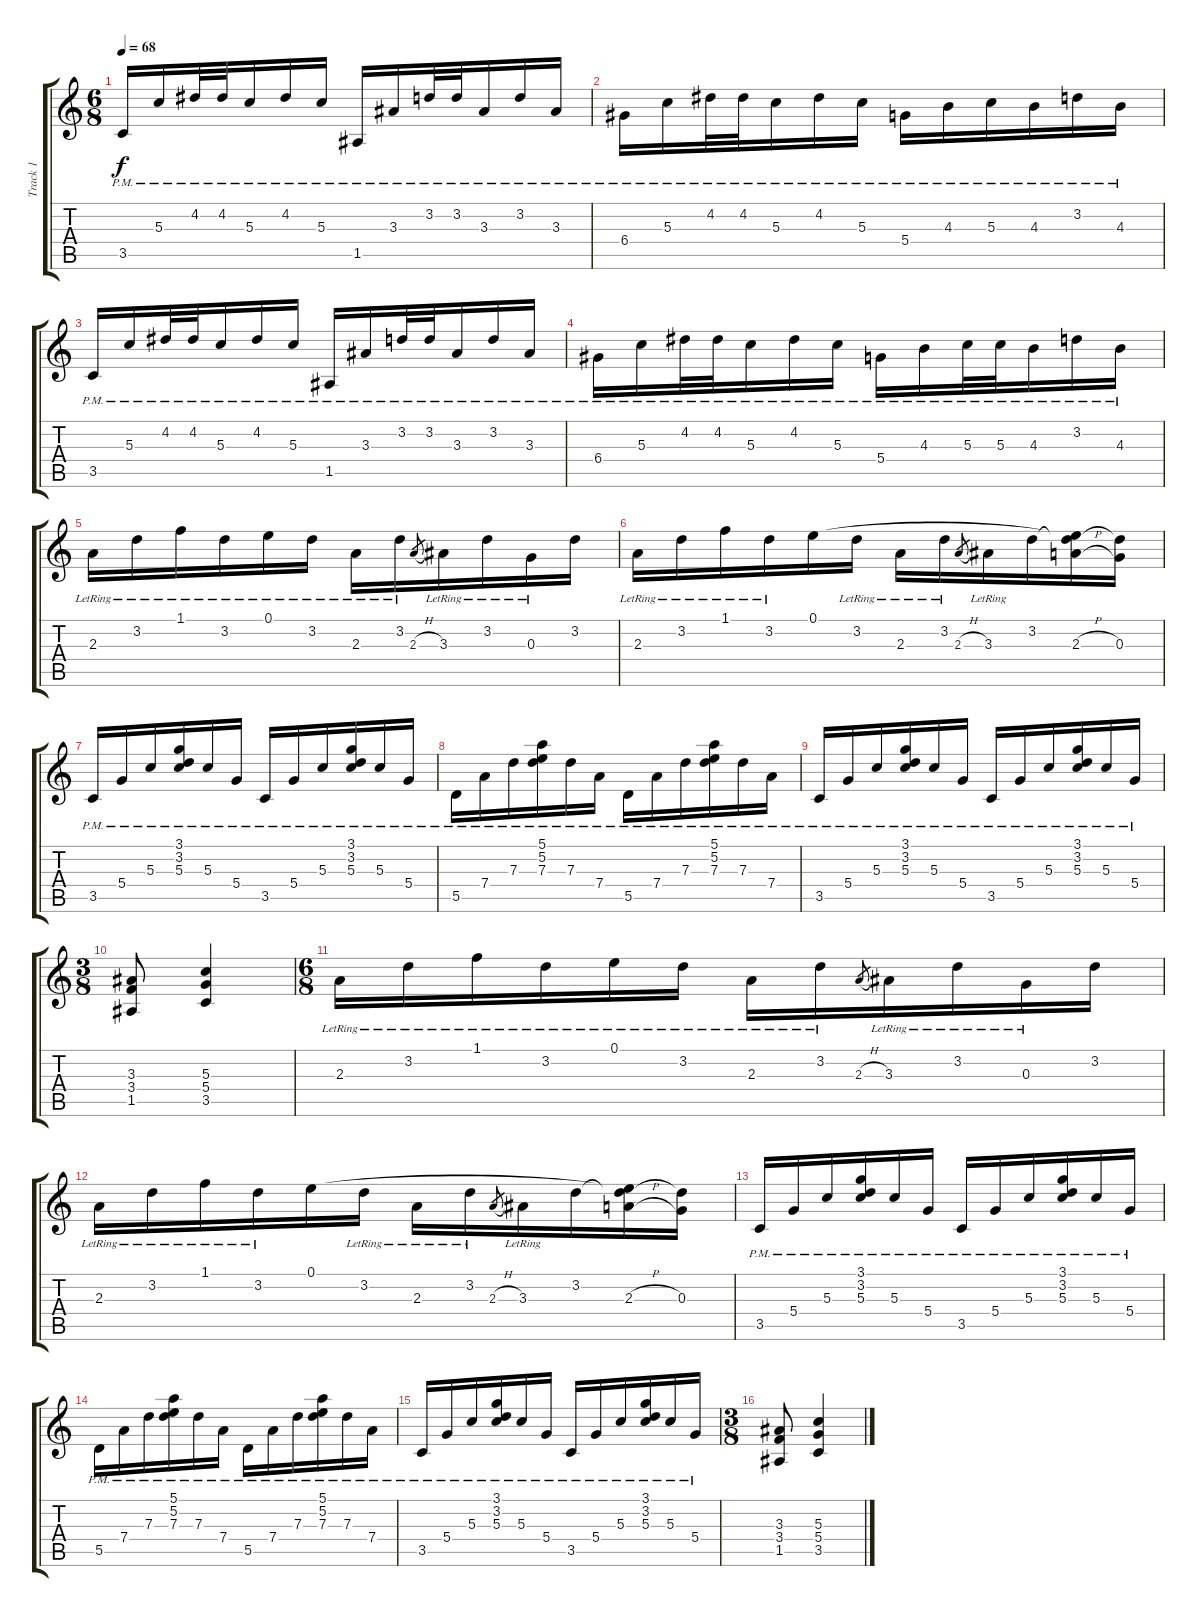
\track ("Track 1" "Track 1") {instrument electricguitarclean}
\staff {score tabs}
\tuning (E4 B3 G3 D3 A2 E2) {hide}
\ts (6 8)
\tempo 68
\clef g2
\ks c
3.5{pm}.16{dy f} 5.3{pm}.16 4.2{pm}.32 4.2{pm}.32 5.3{pm}.16 4.2{pm}.16 5.3{pm}.16 1.5{pm}.16 3.3{pm}.16 3.2{pm}.32 3.2{pm}.32 3.3{pm}.16 3.2{pm}.16 3.3{pm}.16 |
6.4{pm}.16 5.3{pm}.16 4.2{pm}.32 4.2{pm}.32 5.3{pm}.16 4.2{pm}.16 5.3{pm}.16 5.4{pm}.16 4.3{pm}.16 5.3{pm}.16 4.3{pm}.16 3.2{pm}.16 4.3{pm}.16 |
3.5{pm}.16 5.3{pm}.16 4.2{pm}.32 4.2{pm}.32 5.3{pm}.16 4.2{pm}.16 5.3{pm}.16 1.5{pm}.16 3.3{pm}.16 3.2{pm}.32 3.2{pm}.32 3.3{pm}.16 3.2{pm}.16 3.3{pm}.16 |
6.4{pm}.16 5.3{pm}.16 4.2{pm}.32 4.2{pm}.32 5.3{pm}.16 4.2{pm}.16 5.3{pm}.16 5.4{pm}.16 4.3{pm}.16 5.3{pm}.32 5.3{pm}.32 4.3{pm}.16 3.2{pm}.16 4.3{pm}.16 |
2.3{lr}.16{instrument electricguitarclean} 3.2{lr}.16 1.1{lr}.16 3.2{lr}.16 0.1{lr}.16 3.2{lr}.16 2.3{lr}.16 3.2{lr}.16 2.3{h}.8{gr} 3.3{lr}.16 3.2{lr}.16 0.3{lr}.16 3.2.16 |
2.3{lr}.16 3.2{lr}.16 1.1{lr}.16 3.2{lr}.16 0.1.16 3.2{lr}.16 2.3{lr}.16 3.2{lr}.16 2.3{h}.8{gr} 3.3{lr}.16 3.2.16 (0.1{t} 3.2{t} 2.3{h}).16 (3.2{t} 0.3).16 |
3.5{pm}.16 5.4{pm}.16 5.3{pm}.16 (3.1{pm} 3.2{pm} 5.3{pm}).16 5.3{pm}.16 5.4{pm}.16 3.5{pm}.16 5.4{pm}.16 5.3{pm}.16 (3.1{pm} 3.2{pm} 5.3{pm}).16 5.3{pm}.16 5.4{pm}.16 |
5.5{pm}.16 7.4{pm}.16 7.3{pm}.16 (5.1{pm} 5.2{pm} 7.3{pm}).16 7.3{pm}.16 7.4{pm}.16 5.5{pm}.16 7.4{pm}.16 7.3{pm}.16 (5.1{pm} 5.2{pm} 7.3{pm}).16 7.3{pm}.16 7.4{pm}.16 |
3.5{pm}.16 5.4{pm}.16 5.3{pm}.16 (3.1 3.2{pm} 5.3{pm}).16 5.3{pm}.16 5.4{pm}.16 3.5{pm}.16 5.4{pm}.16 5.3{pm}.16 (3.1 3.2{pm} 5.3{pm}).16 5.3{pm}.16 5.4{pm}.16 |
\ts (3 8)
(3.3 3.4 1.5).8{instrument overdrivenguitar} (5.3 5.4 3.5).4 |
\ts (6 8)
2.3{lr}.16{instrument electricguitarclean} 3.2{lr}.16 1.1{lr}.16 3.2{lr}.16 0.1{lr}.16 3.2{lr}.16 2.3{lr}.16 3.2{lr}.16 2.3{h}.8{gr} 3.3{lr}.16 3.2{lr}.16 0.3{lr}.16 3.2.16 |
2.3{lr}.16 3.2{lr}.16 1.1{lr}.16 3.2{lr}.16 0.1.16 3.2{lr}.16 2.3{lr}.16 3.2{lr}.16 2.3{h}.8{gr} 3.3{lr}.16 3.2.16 (0.1{t} 3.2{t} 2.3{h}).16 (3.2{t} 0.3).16 |
3.5{pm}.16 5.4{pm}.16 5.3{pm}.16 (3.1{pm} 3.2{pm} 5.3{pm}).16 5.3{pm}.16 5.4{pm}.16 3.5{pm}.16 5.4{pm}.16 5.3{pm}.16 (3.1{pm} 3.2{pm} 5.3{pm}).16 5.3{pm}.16 5.4{pm}.16 |
5.5{pm}.16 7.4{pm}.16 7.3{pm}.16 (5.1{pm} 5.2{pm} 7.3{pm}).16 7.3{pm}.16 7.4{pm}.16 5.5{pm}.16 7.4{pm}.16 7.3{pm}.16 (5.1{pm} 5.2{pm} 7.3{pm}).16 7.3{pm}.16 7.4{pm}.16 |
3.5{pm}.16 5.4{pm}.16 5.3{pm}.16 (3.1 3.2{pm} 5.3{pm}).16 5.3{pm}.16 5.4{pm}.16 3.5{pm}.16 5.4{pm}.16 5.3{pm}.16 (3.1 3.2{pm} 5.3{pm}).16 5.3{pm}.16 5.4{pm}.16 |
\ts (3 8)
(3.3 3.4 1.5).8{instrument overdrivenguitar} (5.3 5.4 3.5).4
